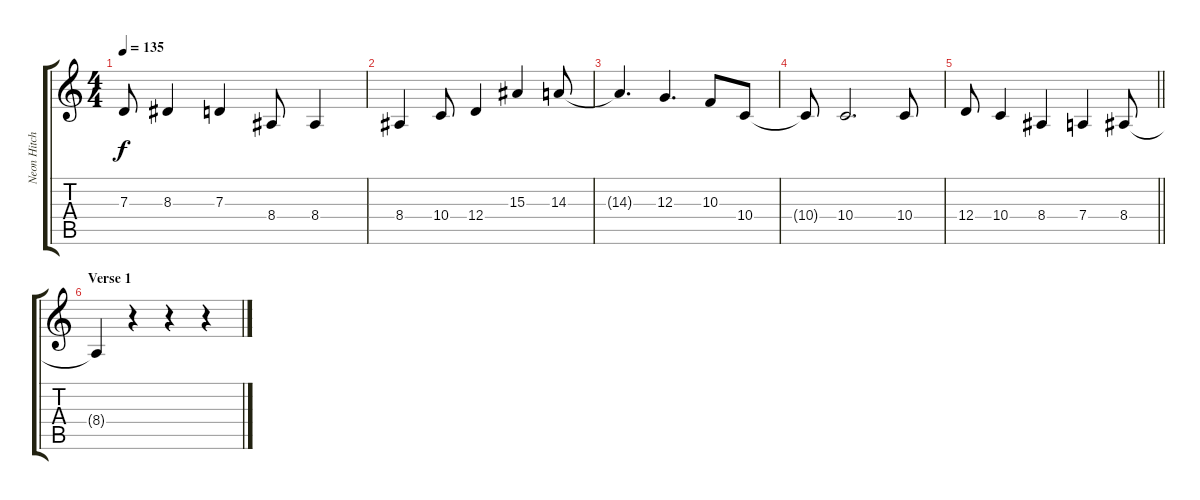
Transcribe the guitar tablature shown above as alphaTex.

\track ("Neon Hitch" "Neon Hitch") {instrument clarinet}
\staff {score tabs}
\tuning (E4 B3 G3 D3 A2 E2) {hide}
\ts (4 4)
\tempo 135
\clef g2
\ks c
7.3{t}.8{dy f} 8.3.4 7.3.4 8.4.8 8.4.4 |
8.4.4 10.4.8 12.4.4 15.3.4 14.3.8 |
14.3{t}.4{d} 12.3.4{d} 10.3.8 10.4.8 |
10.4{t}.8 10.4.2{d} 10.4.8 |
\barLineRight lightlight
12.4.8 10.4.4 8.4.4 7.4.4 8.4.8 |
\section ("" "Verse 1")
8.4{t}.4 r.4 r.4 r.4
